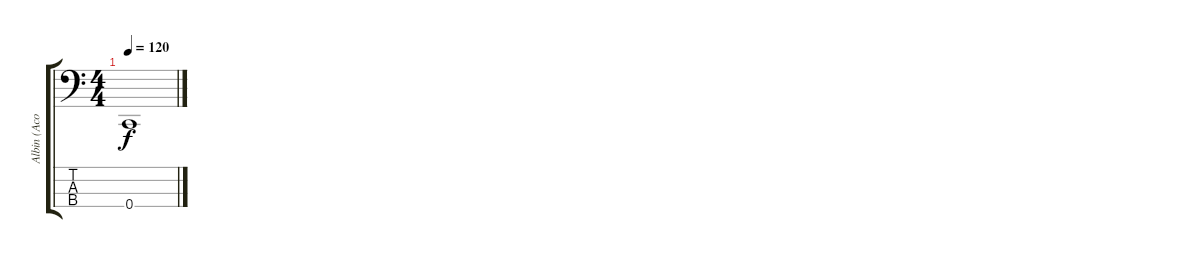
\track ("Albin (Acoustic bas)" "Albin (Aco") {instrument acousticbass}
\staff {score tabs}
\tuning (Eb2 Bb1 F1 C1) {hide}
\ts (4 4)
\tempo 120
\clef f4
\ks c
0.4.1{dy f}
